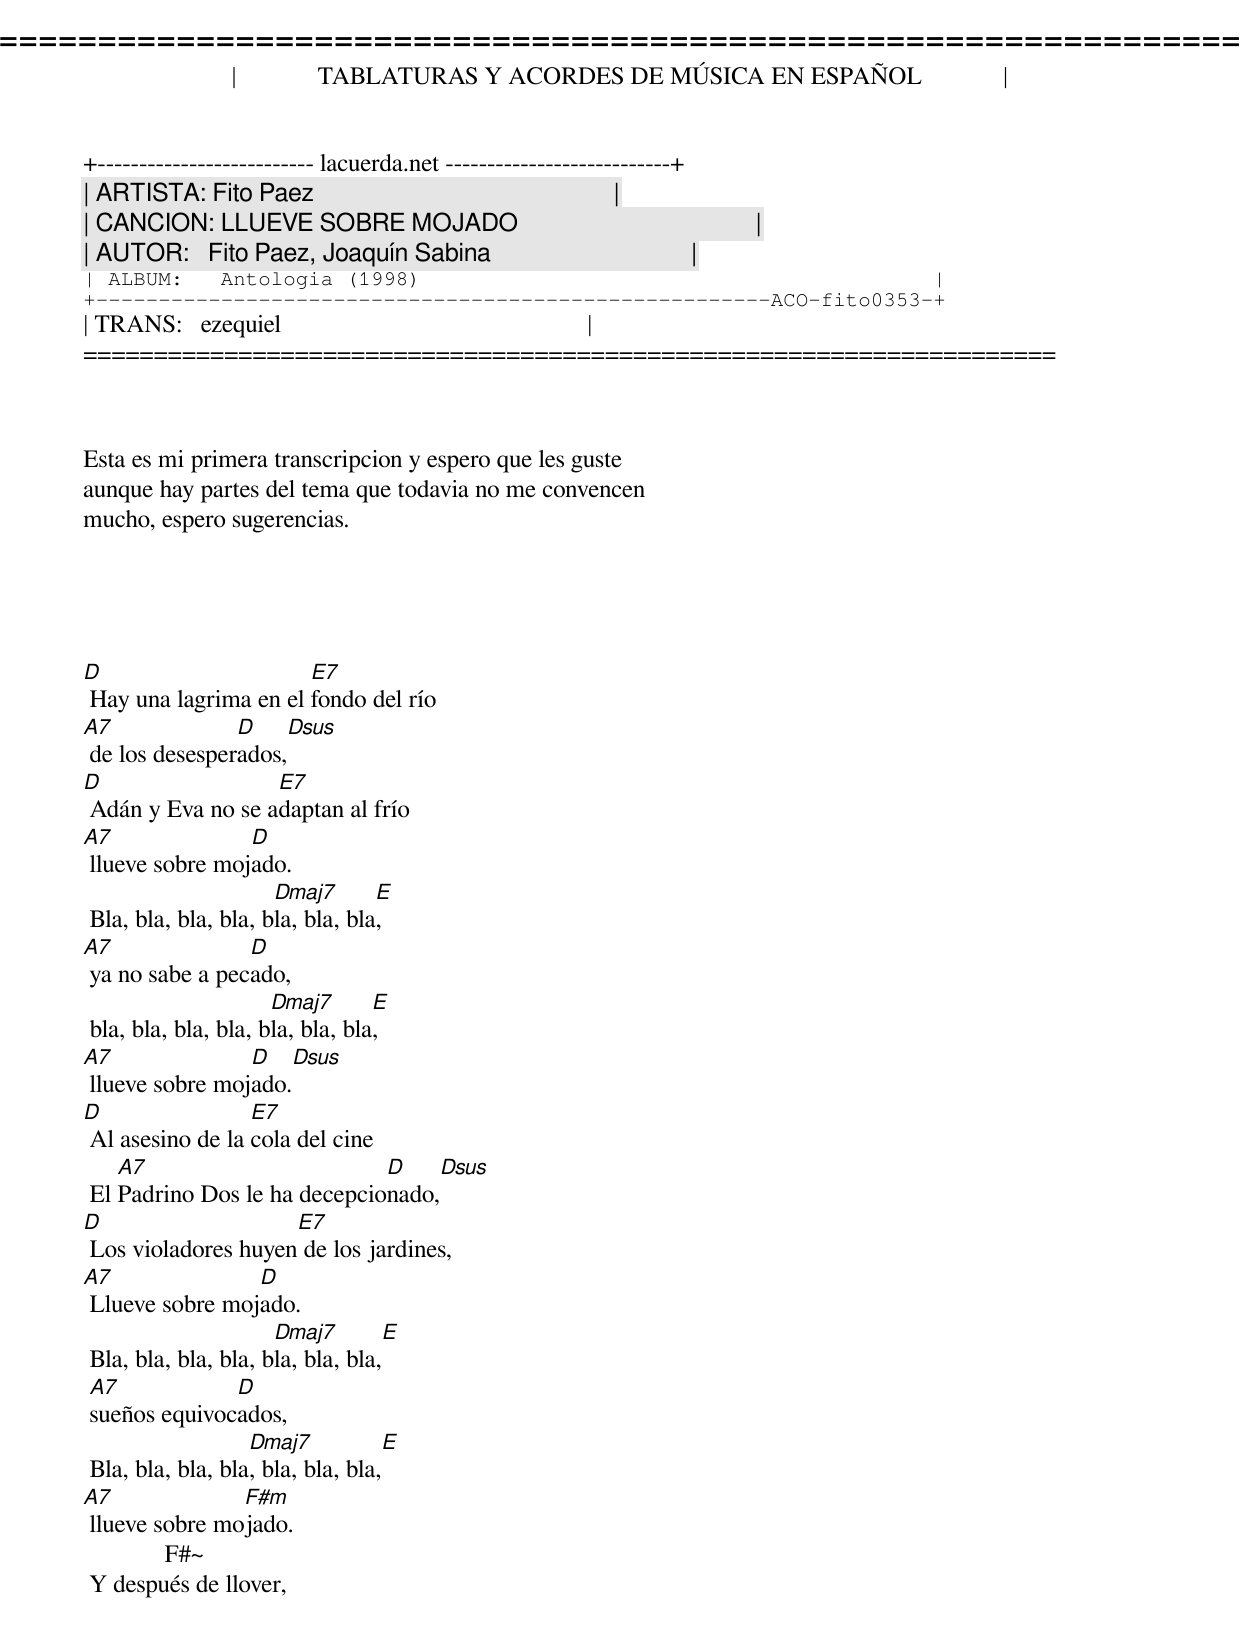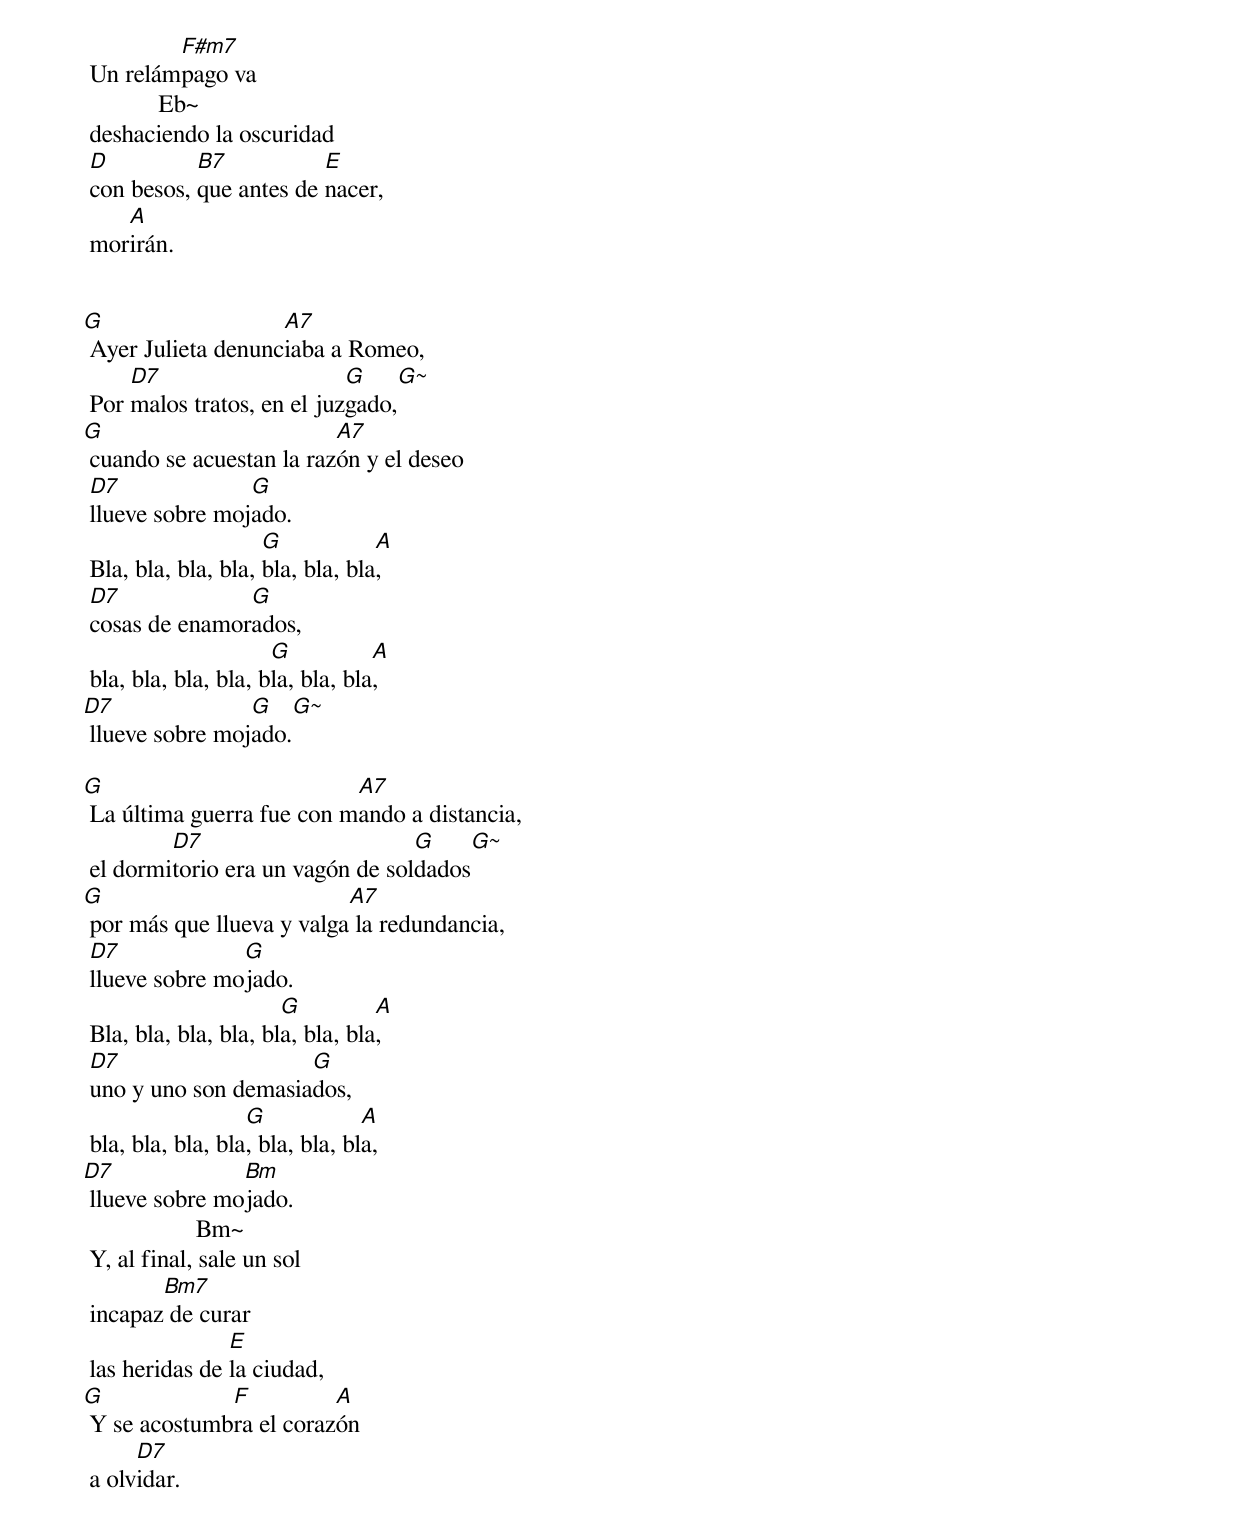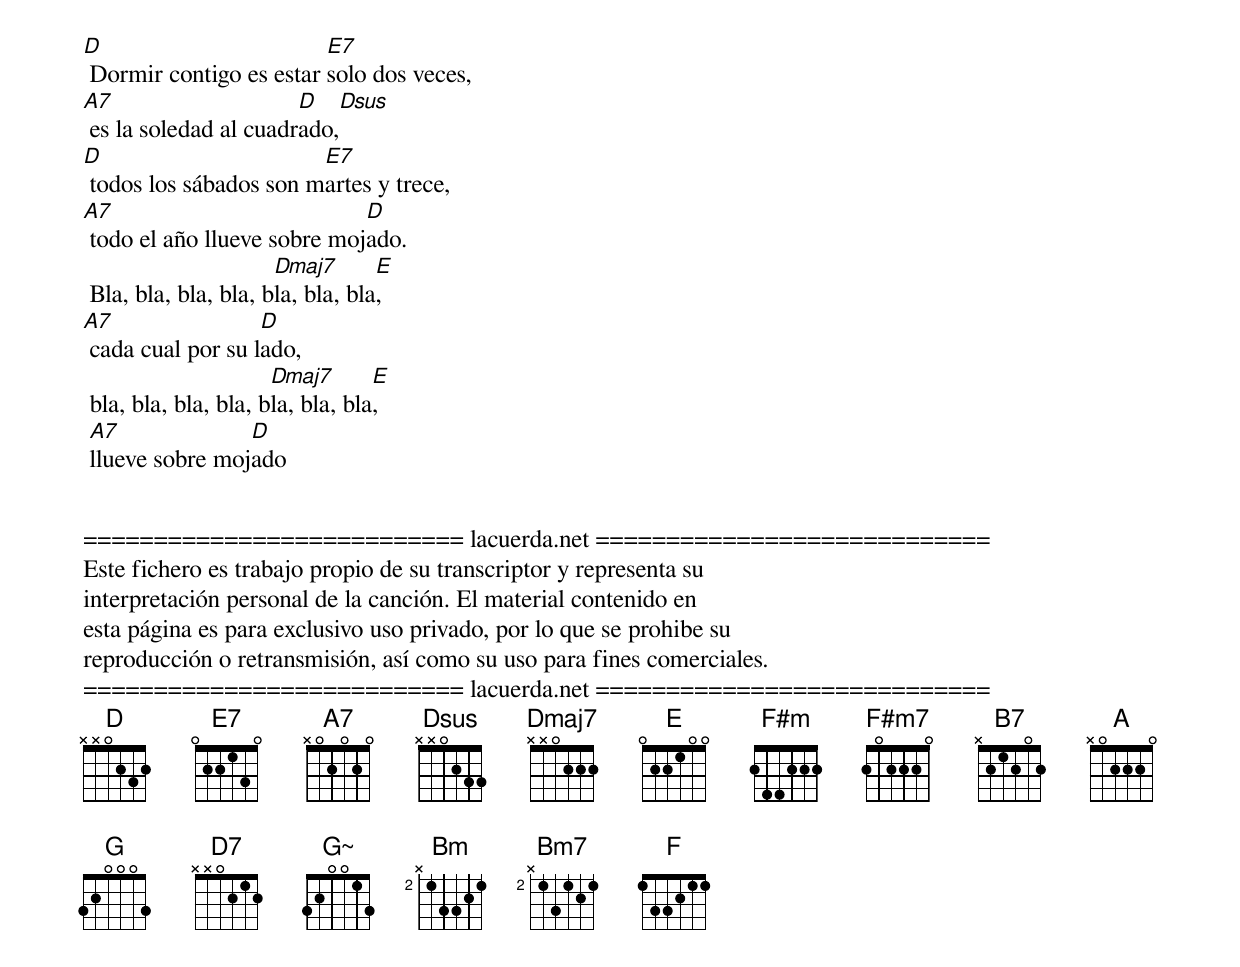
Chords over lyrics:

=====================================================================
|             TABLATURAS Y ACORDES DE MÚSICA EN ESPAÑOL             |
+-------------------------- lacuerda.net ---------------------------+
| ARTISTA: Fito Paez                                                |
| CANCION: LLUEVE SOBRE MOJADO                                      |
| AUTOR:   Fito Paez, Joaquín Sabina                                |
| ALBUM:   Antologia (1998)                                         |
+------------------------------------------------------ACO-fito0353-+
| TRANS:   ezequiel                                                 |
=====================================================================

F#~ = 243222
Eb~ = xx1222
G~  = 320013
G+  = 320033
Bm  = x24432
Bm~ = x24332
Bm7 = x24232


Esta es mi primera transcripcion y espero que les guste
aunque hay partes del tema que todavia no me convencen
mucho, espero sugerencias.





D                      E7
 Hay una lagrima en el fondo del río
A7              D     Dsus
 de los desesperados,
D                  E7
 Adán y Eva no se adaptan al frío
A7               D
 llueve sobre mojado.
                      Dmaj7       E
 Bla, bla, bla, bla, bla, bla, bla,
A7               D
 ya no sabe a pecado,
                      Dmaj7       E
 bla, bla, bla, bla, bla, bla, bla,
A7               D    Dsus
 llueve sobre mojado.
D                 E7
 Al asesino de la cola del cine
    A7                        D     Dsus
 El Padrino Dos le ha decepcionado,
D                    E7
 Los violadores huyen de los jardines,
A7               D
 Llueve sobre mojado.
                      Dmaj7        E
 Bla, bla, bla, bla, bla, bla, bla,
 A7            D
 sueños equivocados,
                   Dmaj7           E
 Bla, bla, bla, bla, bla, bla, bla,
A7              F#m
 llueve sobre mojado.
             F#~
 Y después de llover,
         F#m7
 Un relámpago va
            Eb~
 deshaciendo la oscuridad
 D          B7           E
 con besos, que antes de nacer,
    A
 morirán.


G                   A7
 Ayer Julieta denunciaba a Romeo,
     D7                     G     G~
 Por malos tratos, en el juzgado,
G                         A7
 cuando se acuestan la razón y el deseo
 D7              G
 llueve sobre mojado.
                     G            A
 Bla, bla, bla, bla, bla, bla, bla,
 D7             G
 cosas de enamorados,
                      G           A
 bla, bla, bla, bla, bla, bla, bla,
D7               G    G~
 llueve sobre mojado.

G                          A7
 La última guerra fue con mando a distancia,
         D7                       G       G~
 el dormitorio era un vagón de soldados
G                          A7
 por más que llueva y valga la redundancia,
 D7             G
 llueve sobre mojado.
                       G          A
 Bla, bla, bla, bla, bla, bla, bla,
 D7                   G
 uno y uno son demasiados,
                   G             A
 bla, bla, bla, bla, bla, bla, bla,
D7              Bm
 llueve sobre mojado.
                  Bm~
 Y, al final, sale un sol
        Bm7
 incapaz de curar
                E
 las heridas de la ciudad,
G             F          A
 Y se acostumbra el corazón
      D7
 a olvidar.


D                        E7
 Dormir contigo es estar solo dos veces,
A7                     D    Dsus
 es la soledad al cuadrado,
D                       E7
 todos los sábados son martes y trece,
A7                           D
 todo el año llueve sobre mojado.
                      Dmaj7       E
 Bla, bla, bla, bla, bla, bla, bla,
A7                 D
 cada cual por su lado,
                      Dmaj7       E
 bla, bla, bla, bla, bla, bla, bla,
 A7              D
 llueve sobre mojado


=========================== lacuerda.net ============================
Este fichero es trabajo propio de su transcriptor y representa su
interpretación personal de la canción. El material contenido en
esta página es para exclusivo uso privado, por lo que se prohibe su
reproducción o retransmisión, así como su uso para fines comerciales.
=========================== lacuerda.net ============================
